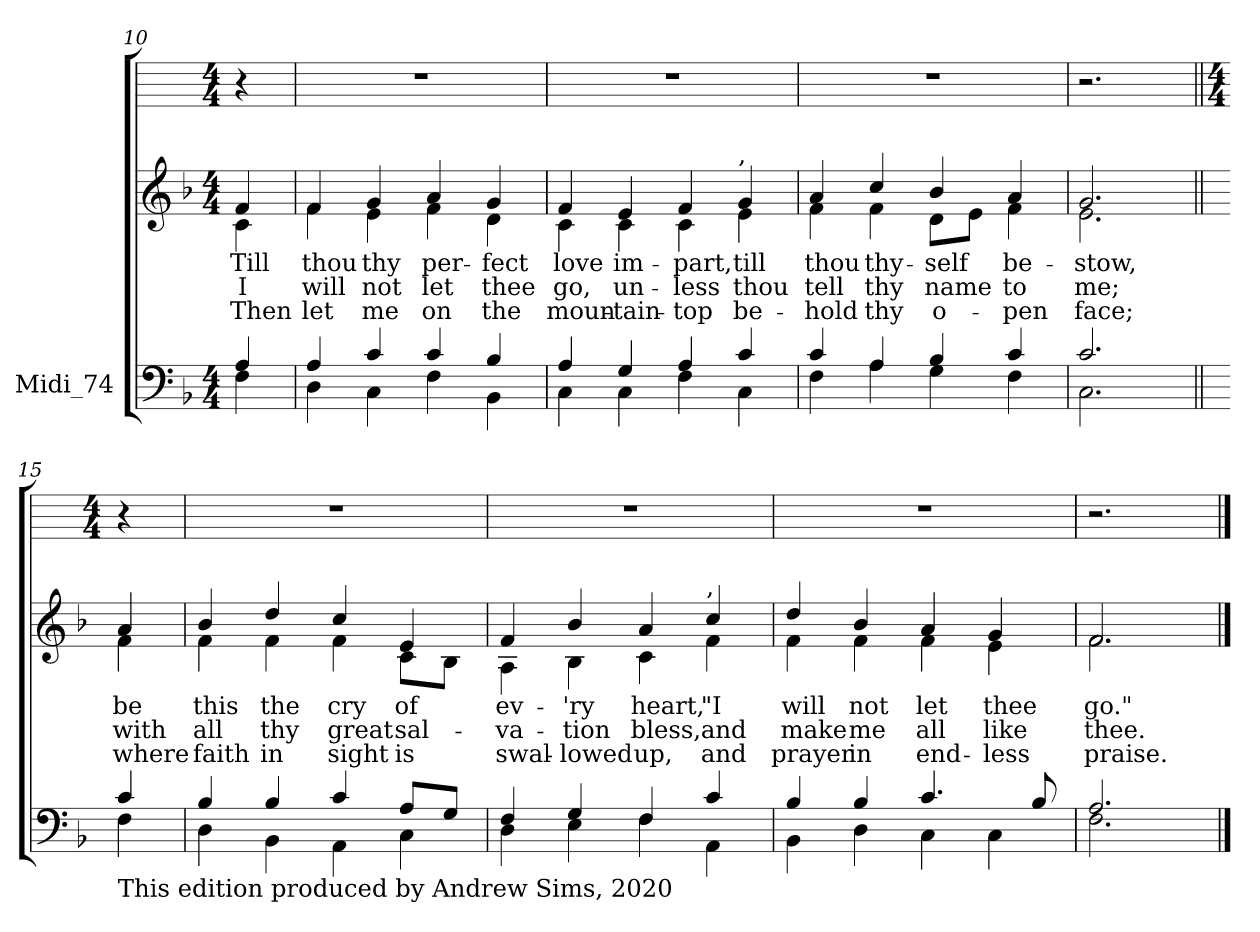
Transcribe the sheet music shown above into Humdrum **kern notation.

**kern	**kern	**text	**text	**text	**kern
*part3	*part2	*part2	*part2	*part2	*part1
*staff3	*staff2	*staff2	*staff2	*staff2	*staff1
*I"Midi_74	*	*	*	*	*
!!LO:LB:g=z
*clefF4	*clefG2	*	*	*	*
*k[b-]	*k[b-]	*	*	*	*
*F:	*F:	*	*	*	*
*M4/4	*M4/4	*	*	*	*M4/4
=10	=10	=10	=10	=10	=10
*^	*	*	*	*	*
!	!	!	!LO:LY:b	!LO:LY:b	!LO:LY:b	!
*	*	*^	*	*	*	*
4A/	4F\	4f/	4c\	Till	I	Then	4r
=11	=11	=11	=11	=11	=11	=11	=11
!	!	!	!	!LO:LY:b	!LO:LY:b	!LO:LY:b	!
4A/	4D\	4f/	4f\	thou	will	let	1r
!	!	!	!	!LO:LY:b	!LO:LY:b	!LO:LY:b	!
4c/	4C\	4g/	4e\	thy	not	me	.
!	!	!	!	!LO:LY:b	!LO:LY:b	!LO:LY:b	!
4c/	4F\	4a/	4f\	per-	-let	on	.
!	!	!	!	!LO:LY:b	!LO:LY:b	!LO:LY:b	!
4B-/	4BB-\	4g/	4d\	fect	thee	the	.
=12	=12	=12	=12	=12	=12	=12	=12
!	!	!	!	!LO:LY:b	!LO:LY:b	!LO:LY:b	!
4A/	4C\	4f/	4c\	love	go,	moun-	1r
!	!	!	!	!LO:LY:b	!LO:LY:b	!LO:LY:b	!
4G/	4C\	4e/	4c\	-im-	-un-	-tain-	.
!	!	!	!	!LO:LY:b	!LO:LY:b	!LO:LY:b	!
4A/	4F\	4f/	4c\	-part,	less	top	.
!	!	!LO:TX:a:t=,	!	!	!	!	!
!	!	!	!	!LO:LY:b	!LO:LY:b	!LO:LY:b	!
4c/	4C\	4g/	4e\	till	thou	be-	.
=13	=13	=13	=13	=13	=13	=13	=13
!	!	!	!	!LO:LY:b	!LO:LY:b	!LO:LY:b	!
4c/	4F\	4a/	4f\	-thou	tell	hold	1r
!	!	!	!	!LO:LY:b	!LO:LY:b	!LO:LY:b	!
4A/	4A\	4cc/	4f\	thy-	-thy	thy	.
!	!	!	!	!LO:LY:b	!LO:LY:b	!LO:LY:b	!
4B-/	4G\	4b-/	8d\L	self	name	o-	.
.	.	.	8e\J	.	.	.	.
!	!	!	!	!LO:LY:b	!LO:LY:b	!LO:LY:b	!
4c/	4F\	4a/	4f\	-be-	-to	pen	.
=14	=14	=14	=14	=14	=14	=14	=14
!	!	!	!	!LO:LY:b	!LO:LY:b	!LO:LY:b	!
2.c/	2.C\	2.g/	2.e\	stow,	me;	face;	2.r
!!LO:LB:g=z
=15||	=15||	=15||	=15||	=15||	=15||	=15||	=15||
*	*	*	*	*	*	*	*M4/4
!LO:TX:b:t=This edition produced by Andrew Sims, 2020	!	!	!	!	!	!	!
!	!	!	!	!LO:LY:b	!LO:LY:b	!LO:LY:b	!
4c/	4F\	4a/	4f\	be	with	where	4r
=16	=16	=16	=16	=16	=16	=16	=16
!	!	!	!	!LO:LY:b	!LO:LY:b	!LO:LY:b	!
4B-/	4D\	4b-/	4f\	this	all	faith	1r
!	!	!	!	!LO:LY:b	!LO:LY:b	!LO:LY:b	!
4B-/	4BB-\	4dd/	4f\	the	thy	in	.
!	!	!	!	!LO:LY:b	!LO:LY:b	!LO:LY:b	!
4c/	4AA\	4cc/	4f\	cry	great	sight	.
!	!	!	!	!LO:LY:b	!LO:LY:b	!LO:LY:b	!
8A/L	4C\	4e/	8c\L	of	sal-	-is	.
8G/J	.	.	8B-\J	.	.	.	.
=17	=17	=17	=17	=17	=17	=17	=17
!	!	!	!	!LO:LY:b	!LO:LY:b	!LO:LY:b	!
4F/	4D\	4f/	4A	ev-	-va-	-swal-	1r
!	!	!	!	!LO:LY:b	!LO:LY:b	!LO:LY:b	!
4G/	4E\	4b-/	4B-\	-'ry	tion	lowed	.
!	!	!	!	!LO:LY:b	!LO:LY:b	!LO:LY:b	!
4F/	4F\	4a/	4c\	heart,	bless,	up,	.
!	!	!LO:TX:a:t=,	!	!	!	!	!
!	!	!	!	!LO:LY:b	!LO:LY:b	!LO:LY:b	!
4c/	4AA\	4cc/	4f\	"I	and	and	.
=18	=18	=18	=18	=18	=18	=18	=18
!	!	!	!	!LO:LY:b	!LO:LY:b	!LO:LY:b	!
4B-/	4BB-\	4dd/	4f\	will	make	prayer	1r
!	!	!	!	!LO:LY:b	!LO:LY:b	!LO:LY:b	!
4B-/	4D\	4b-/	4f\	not	me	in	.
!	!	!	!	!LO:LY:b	!LO:LY:b	!LO:LY:b	!
4.c/	4C\	4a/	4f\	let	all	end-	.
!	!	!	!	!LO:LY:b	!LO:LY:b	!LO:LY:b	!
.	4C\	4g/	4e\	-thee	like	less	.
8B-/	.	.	.	.	.	.	.
=19	=19	=19	=19	=19	=19	=19	=19
!	!	!	!	!LO:LY:b	!LO:LY:b	!LO:LY:b	!
2.A/	2.F\	2.f/	2.f\	go."	thee.	praise.	2.r
*v	*v	*	*	*	*	*	*
*	*v	*v	*	*	*	*
==	==	==	==	==	==
*-	*-	*-	*-	*-	*-
